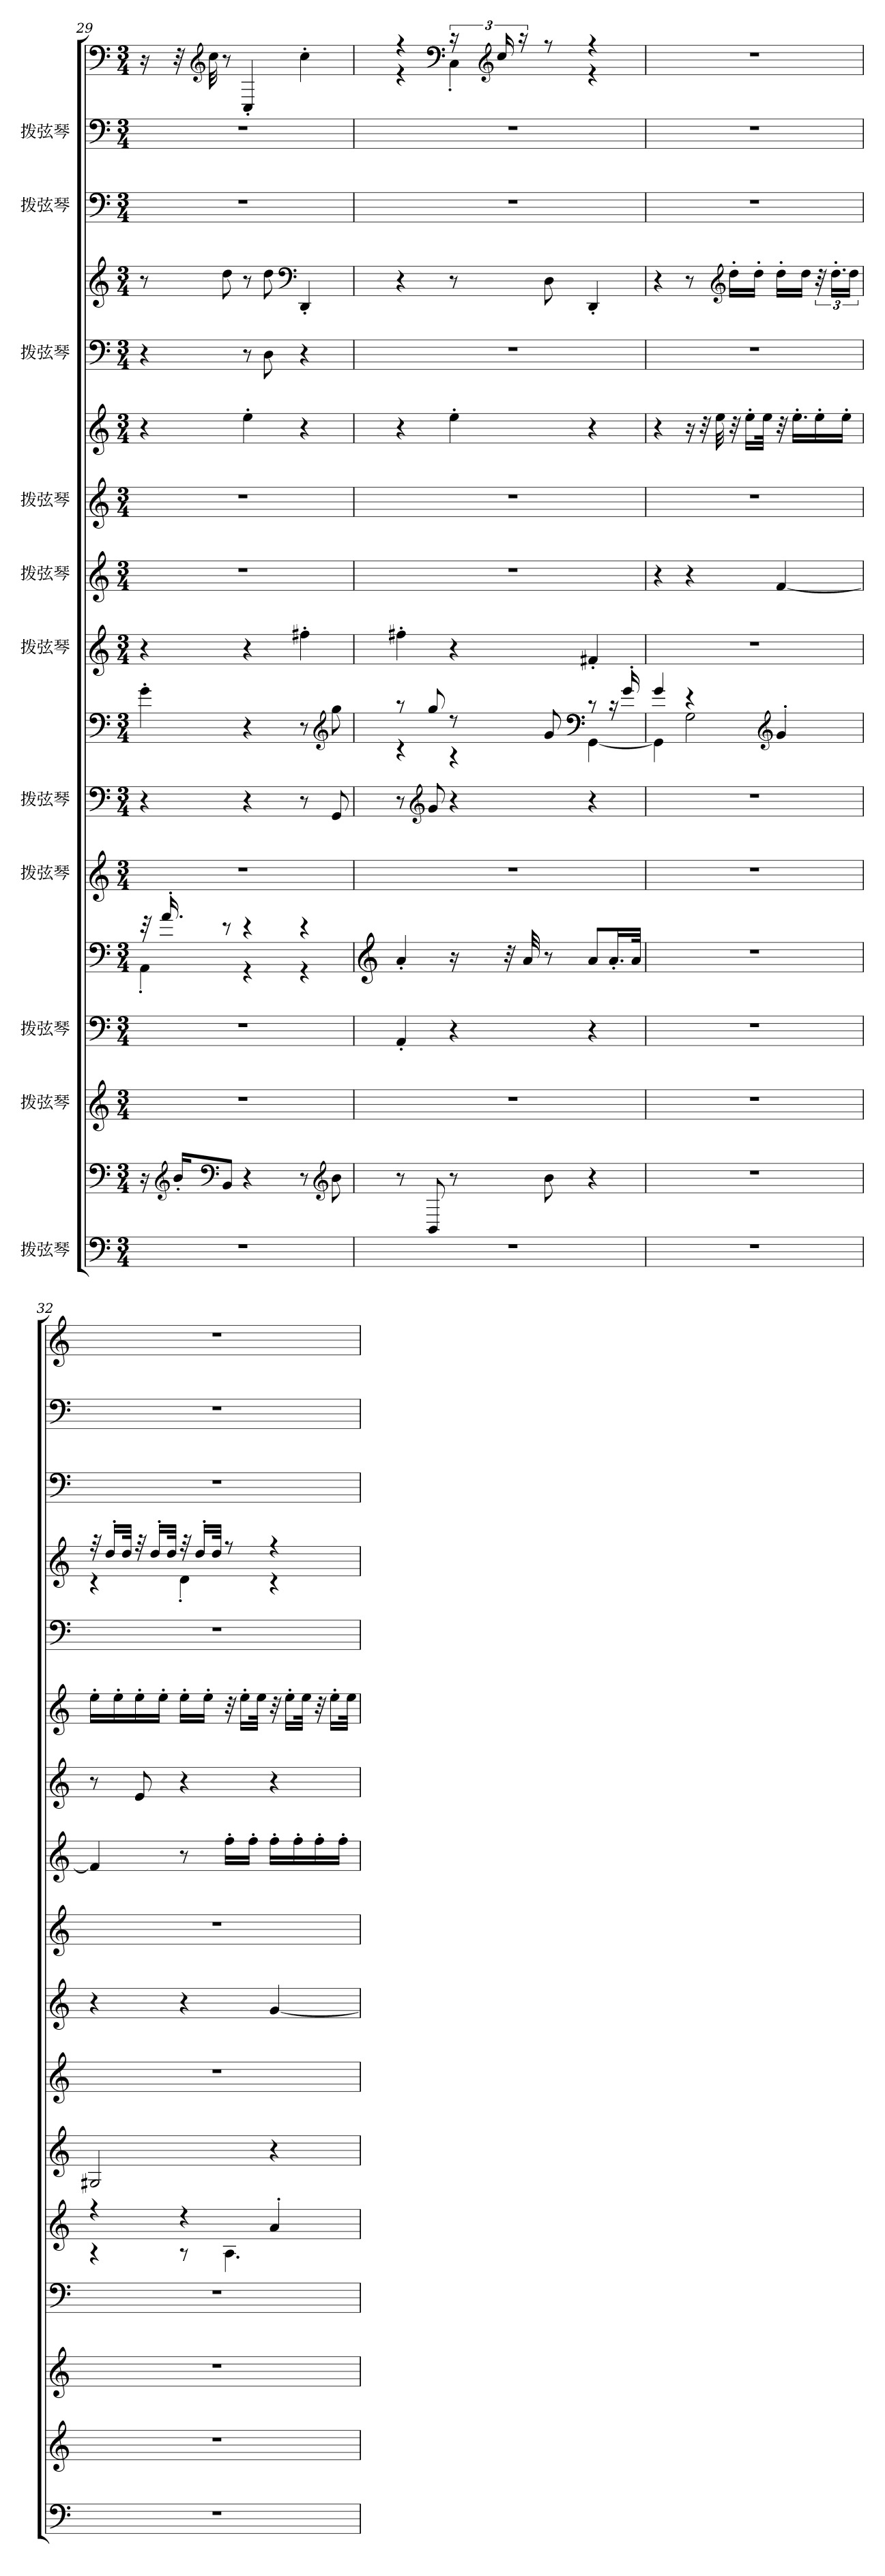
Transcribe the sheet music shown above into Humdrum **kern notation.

**kern	**kern	**kern	**kern	**kern	**kern	**kern	**kern	**kern	**kern	**kern	**kern	**kern	**kern	**kern	**kern	**kern
*part11	*part11	*part10	*part9	*part9	*part8	*part7	*part7	*part6	*part5	*part4	*part4	*part3	*part3	*part2	*part1	*part1
*staff17	*staff16	*staff15	*staff14	*staff13	*staff12	*staff11	*staff10	*staff9	*staff8	*staff7	*staff6	*staff5	*staff4	*staff3	*staff2	*staff1
*I"拨弦琴	*	*I"拨弦琴	*I"拨弦琴	*	*I"拨弦琴	*I"拨弦琴	*	*I"拨弦琴	*I"拨弦琴	*I"拨弦琴	*	*I"拨弦琴	*	*I"拨弦琴	*I"拨弦琴	*
*clefF4	*clefF4	*clefG2	*clefF4	*clefF4	*clefG2	*clefF4	*clefF4	*clefG2	*clefG2	*clefG2	*clefG2	*clefF4	*clefG2	*clefF4	*clefF4	*clefF4
*k[]	*k[]	*k[]	*k[]	*k[]	*k[]	*k[]	*k[]	*k[]	*k[]	*k[]	*k[]	*k[]	*k[]	*k[]	*k[]	*k[]
*M3/4	*M3/4	*M3/4	*M3/4	*M3/4	*M3/4	*M3/4	*M3/4	*M3/4	*M3/4	*M3/4	*M3/4	*M3/4	*M3/4	*M3/4	*M3/4	*M3/4
=29	=29	=29	=29	=29	=29	=29	=29	=29	=29	=29	=29	=29	=29	=29	=29	=29
*	*	*	*	*^	*	*	*	*	*	*	*	*	*	*	*	*
2.r	16r	2.r	2.r	32r	4AA'\	2.r	4r	4g'\	4r	2.r	2.r	4r	4r	8r	2.r	2.r	16r
.	.	.	.	16.a'/	.	.	.	.	.	.	.	.	.	.	.	.	.
*	*clefG2	*	*	*	*	*	*	*	*	*	*	*	*	*	*	*	*
.	16b'/KL	.	.	.	.	.	.	.	.	.	.	.	.	.	.	.	32r
*	*	*	*	*	*	*	*	*	*	*	*	*	*	*	*	*	*clefG2
.	.	.	.	.	.	.	.	.	.	.	.	.	.	.	.	.	32cc\
*	*clefF4	*	*	*	*	*	*	*	*	*	*	*	*	*	*	*	*
.	8BB/J	.	.	8r	.	.	.	.	.	.	.	.	.	8dd\	.	.	8r
.	4r	.	.	4r	4r	.	4r	4r	4r	.	.	4ee'\	8r	8r	.	.	4C'/
.	.	.	.	.	.	.	.	.	.	.	.	.	8D\	8dd\	.	.	.
*	*	*	*	*	*	*	*	*	*	*	*	*	*	*clefF4	*	*	*
.	8r	.	.	4r	4r	.	8r	8r	4ff#X'\	.	.	4r	4r	4DD'/	.	.	4cc'\
*	*clefG2	*	*	*	*	*	*	*clefG2	*	*	*	*	*	*	*	*	*
.	8b\	.	.	.	.	.	8GG/	8gg\	.	.	.	.	.	.	.	.	.
*	*	*	*	*v	*v	*	*	*	*	*	*	*	*	*	*	*	*
!!LO:PB:g=z
=30	=30	=30	=30	=30	=30	=30	=30	=30	=30	=30	=30	=30	=30	=30	=30	=30
*	*	*	*	*clefG2	*	*	*	*	*	*	*	*	*	*	*	*
*	*	*	*	*	*	*	*^	*	*	*	*	*	*	*	*	*^
2.r	8r	2.r	4AA'/	4a'/	2.r	8r	8r	4r	4ff#X'\	2.r	2.r	4r	2.r	4r	2.r	2.r	4r	4r
*	*	*	*	*	*	*clefG2	*	*	*	*	*	*	*	*	*	*	*	*
.	8BB/	.	.	.	.	8g/	8gg/	.	.	.	.	.	.	.	.	.	.	.
*	*	*	*	*	*	*	*	*	*	*	*	*	*	*	*	*	*clefF4	*
.	8r	.	4r	16r	.	4r	8r	4r	4r	.	.	4ee'\	.	8r	.	.	24r	4C'\
*	*	*	*	*	*	*	*	*	*	*	*	*	*	*	*	*	*clefG2	*
.	.	.	.	.	.	.	.	.	.	.	.	.	.	.	.	.	24cc/	.
.	.	.	.	32r	.	.	.	.	.	.	.	.	.	.	.	.	.	.
.	.	.	.	.	.	.	.	.	.	.	.	.	.	.	.	.	24r	.
.	.	.	.	32a/	.	.	.	.	.	.	.	.	.	.	.	.	.	.
.	8b\	.	.	8r	.	.	8g/	.	.	.	.	.	.	8D\	.	.	8r	.
*	*	*	*	*	*	*	*clefF4	*	*	*	*	*	*	*	*	*	*	*
.	4r	.	4r	8a/L	.	4r	8r	[4GG\	4f#X'/	.	.	4r	.	4DD'/	.	.	4r	4r
.	.	.	.	16.a'/L	.	.	16r	.	.	.	.	.	.	.	.	.	.	.
.	.	.	.	.	.	.	16g'/	.	.	.	.	.	.	.	.	.	.	.
.	.	.	.	32a/JJk	.	.	.	.	.	.	.	.	.	.	.	.	.	.
*	*	*	*	*	*	*	*	*	*	*	*	*	*	*	*	*	*v	*v
=31	=31	=31	=31	=31	=31	=31	=31	=31	=31	=31	=31	=31	=31	=31	=31	=31	=31
2.r	2.r	2.r	2.r	2.r	2.r	2.r	4g/	4GG\]	2.r	4r	2.r	4r	2.r	4r	2.r	2.r	2.r
.	.	.	.	.	.	.	4r	2G\	.	4r	.	16r	.	8r	.	.	.
.	.	.	.	.	.	.	.	.	.	.	.	32r	.	.	.	.	.
.	.	.	.	.	.	.	.	.	.	.	.	32ee\	.	.	.	.	.
*	*	*	*	*	*	*	*	*	*	*	*	*	*	*clefG2	*	*	*
.	.	.	.	.	.	.	.	.	.	.	.	32r	.	16dd'\LL	.	.	.
.	.	.	.	.	.	.	.	.	.	.	.	16ee'\LL	.	.	.	.	.
.	.	.	.	.	.	.	.	.	.	.	.	.	.	16dd'\JJ	.	.	.
.	.	.	.	.	.	.	.	.	.	.	.	32ee\JJk	.	.	.	.	.
*	*	*	*	*	*	*	*clefG2	*	*	*	*	*	*	*	*	*	*
.	.	.	.	.	.	.	4g'/	.	.	[4f/	.	32r	.	16dd'\LL	.	.	.
.	.	.	.	.	.	.	.	.	.	.	.	16.ee'\LL	.	.	.	.	.
.	.	.	.	.	.	.	.	.	.	.	.	.	.	16dd\JJ	.	.	.
.	.	.	.	.	.	.	.	.	.	.	.	16ee'\	.	48r	.	.	.
.	.	.	.	.	.	.	.	.	.	.	.	.	.	24.dd'\LL	.	.	.
.	.	.	.	.	.	.	.	.	.	.	.	16ee'\JJ	.	.	.	.	.
.	.	.	.	.	.	.	.	.	.	.	.	.	.	24dd\JJ	.	.	.
*	*	*	*	*	*	*	*v	*v	*	*	*	*	*	*	*	*	*
!!LO:PB:g=z
=32	=32	=32	=32	=32	=32	=32	=32	=32	=32	=32	=32	=32	=32	=32	=32	=32
*	*	*	*	*^	*	*	*	*	*	*	*	*	*^	*	*	*
2.r	2.r	2.r	2.r	4r	4r	2G#X/	2.r	4r	2.r	4f/]	8r	16ee'\LL	2.r	32r	4r	2.r	2.r	2.r
.	.	.	.	.	.	.	.	.	.	.	.	.	.	16dd'/LL	.	.	.	.
.	.	.	.	.	.	.	.	.	.	.	.	16ee'\	.	.	.	.	.	.
.	.	.	.	.	.	.	.	.	.	.	.	.	.	32dd/JJk	.	.	.	.
.	.	.	.	.	.	.	.	.	.	.	8e/	16ee'\	.	32r	.	.	.	.
.	.	.	.	.	.	.	.	.	.	.	.	.	.	16dd'/LL	.	.	.	.
.	.	.	.	.	.	.	.	.	.	.	.	16ee'\JJ	.	.	.	.	.	.
.	.	.	.	.	.	.	.	.	.	.	.	.	.	32dd/JJk	.	.	.	.
.	.	.	.	4r	8r	.	.	4r	.	8r	4r	16ee'\LL	.	32r	4d'\	.	.	.
.	.	.	.	.	.	.	.	.	.	.	.	.	.	16dd'/LL	.	.	.	.
.	.	.	.	.	.	.	.	.	.	.	.	16ee'\JJ	.	.	.	.	.	.
.	.	.	.	.	.	.	.	.	.	.	.	.	.	32dd/JJk	.	.	.	.
.	.	.	.	.	4.A\	.	.	.	.	16ff'\LL	.	32r	.	8r	.	.	.	.
.	.	.	.	.	.	.	.	.	.	.	.	16ee'\LL	.	.	.	.	.	.
.	.	.	.	.	.	.	.	.	.	16ff'\JJ	.	.	.	.	.	.	.	.
.	.	.	.	.	.	.	.	.	.	.	.	32ee\JJk	.	.	.	.	.	.
.	.	.	.	4a'/	.	4r	.	[4g/	.	16ff'\LL	4r	32r	.	4r	4r	.	.	.
.	.	.	.	.	.	.	.	.	.	.	.	16ee'\LL	.	.	.	.	.	.
.	.	.	.	.	.	.	.	.	.	16ff'\	.	.	.	.	.	.	.	.
.	.	.	.	.	.	.	.	.	.	.	.	32ee\JJk	.	.	.	.	.	.
.	.	.	.	.	.	.	.	.	.	16ff'\	.	32r	.	.	.	.	.	.
.	.	.	.	.	.	.	.	.	.	.	.	16ee'\LL	.	.	.	.	.	.
.	.	.	.	.	.	.	.	.	.	16ff'\JJ	.	.	.	.	.	.	.	.
.	.	.	.	.	.	.	.	.	.	.	.	32ee\JJk	.	.	.	.	.	.
*	*	*	*	*v	*v	*	*	*	*	*	*	*	*	*v	*v	*	*	*
=	=	=	=	=	=	=	=	=	=	=	=	=	=	=	=	=
*-	*-	*-	*-	*-	*-	*-	*-	*-	*-	*-	*-	*-	*-	*-	*-	*-
